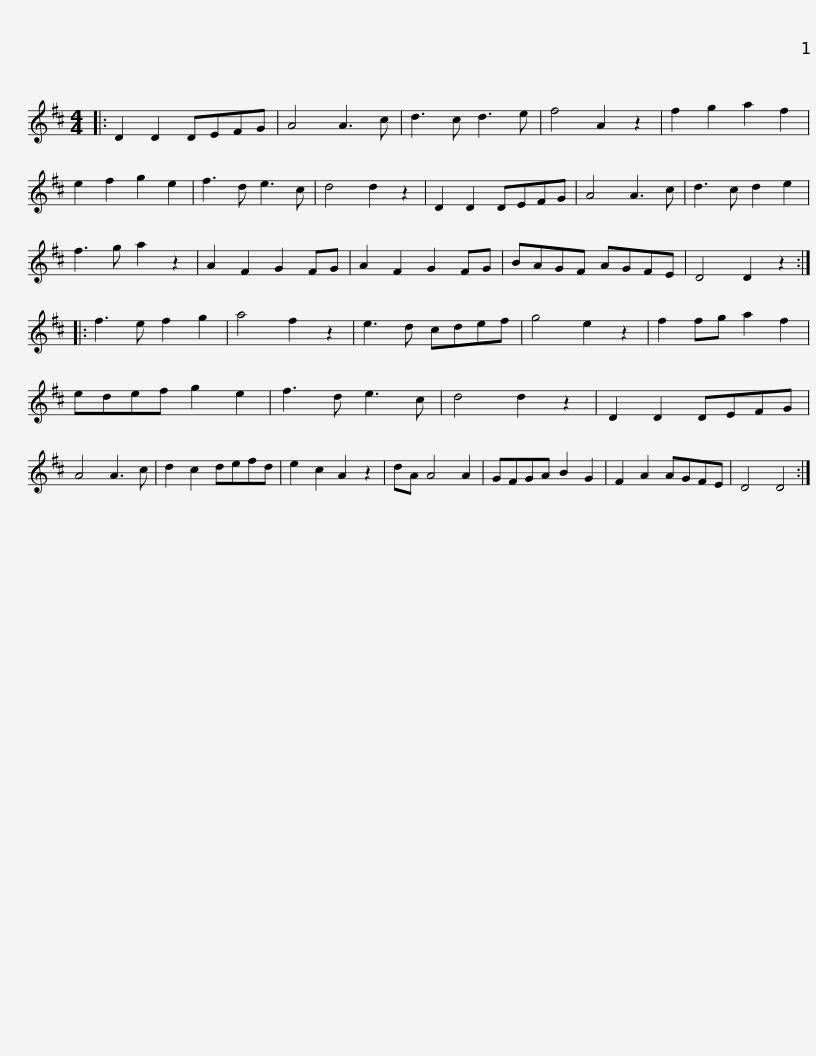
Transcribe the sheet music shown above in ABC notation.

X:1
L:1/8
M:4/4
I:linebreak $
K:D
V:1 treble
V:1
|: D2 D2 DEFG | A4 A3 c | d3 c d3 e | f4 A2 z2 | f2 g2 a2 f2 | %5
 e2 f2 g2 e2 | f3 d e3 c | d4 d2 z2 | D2 D2 DEFG |$ A4 A3 c | %10
 d3 c d2 e2 | f3 g a2 z2 | A2 F2 G2 FG | A2 F2 G2 FG | BAGF AGFE | %15
 D4 D2 z2 :: f3 e f2 g2 |$ a4 f2 z2 | e3 d cdef | g4 e2 z2 | %20
 f2 fg a2 f2 | edef g2 e2 | f3 d e3 c | d4 d2 z2 | D2 D2 DEFG | %25
 A4 A3 c |$ d2 c2 defd | e2 c2 A2 z2 | dA A4 A2 | GFGA B2 G2 | %30
 F2 A2 AGFE | D4 D4 :| %32
